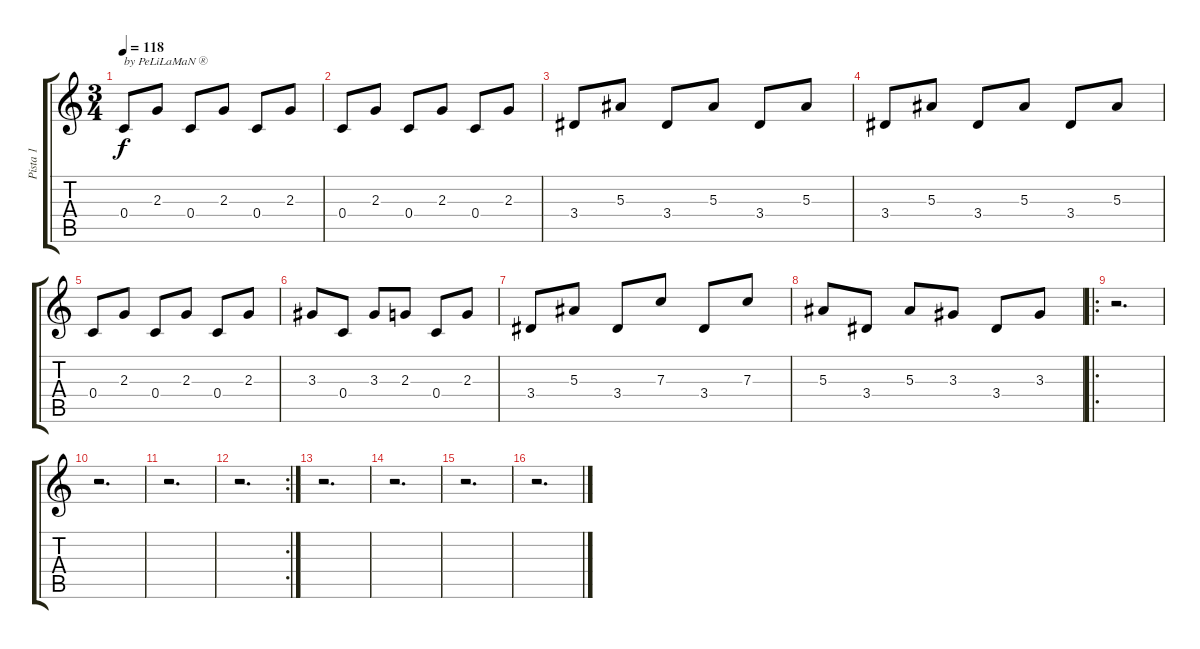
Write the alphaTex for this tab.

\track ("Pista 1" "Pista 1") {instrument acousticguitarsteel}
\staff {score tabs}
\tuning (D4 A3 F3 C3 G2 C2) {hide}
\ts (3 4)
\tempo 118
\clef g2
\ks c
0.4.8{txt "by PeLiLaMaN ®" dy f instrument acousticguitarsteel} 2.3.8 0.4.8 2.3.8 0.4.8 2.3.8 |
0.4.8 2.3.8 0.4.8 2.3.8 0.4.8 2.3.8 |
3.4.8 5.3.8 3.4.8 5.3.8 3.4.8 5.3.8 |
3.4.8 5.3.8 3.4.8 5.3.8 3.4.8 5.3.8 |
0.4.8 2.3.8 0.4.8 2.3.8 0.4.8 2.3.8 |
3.3.8 0.4.8 3.3.8 2.3.8 0.4.8 2.3.8 |
3.4.8 5.3.8 3.4.8 7.3.8 3.4.8 7.3.8 |
5.3.8 3.4.8 5.3.8 3.3.8 3.4.8 3.3.8 |
\ro
r.2{d} |
r.2{d} |
r.2{d} |
\rc 2
r.2{d} |
r.2{d} |
r.2{d} |
r.2{d} |
r.2{d}
